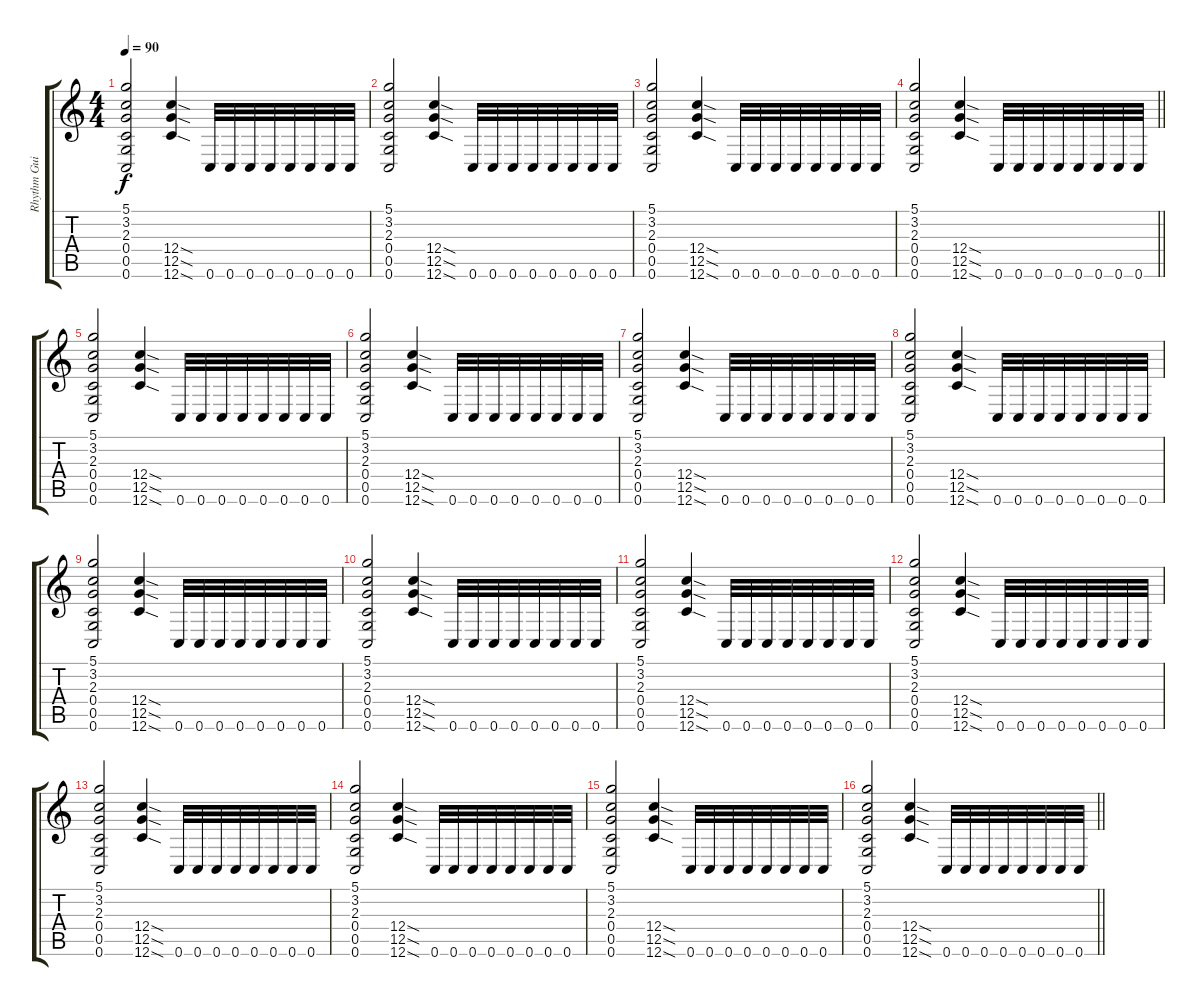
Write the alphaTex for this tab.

\track ("Rhythm Guitar - Joe Duplantier" "Rhythm Gui") {instrument distortionguitar}
\staff {score tabs}
\tuning (D4 A3 F3 C3 G2 C2) {hide}
\ts (4 4)
\tempo 90
\clef g2
\ks c
(5.1 3.2 2.3 0.4 0.5 0.6).2{dy f} (12.4{sod} 12.5{sod} 12.6{sod}).4 0.6.32 0.6.32 0.6.32 0.6.32 0.6.32 0.6.32 0.6.32 0.6.32 |
(5.1 3.2 2.3 0.4 0.5 0.6).2 (12.4{sod} 12.5{sod} 12.6{sod}).4 0.6.32 0.6.32 0.6.32 0.6.32 0.6.32 0.6.32 0.6.32 0.6.32 |
(5.1 3.2 2.3 0.4 0.5 0.6).2 (12.4{sod} 12.5{sod} 12.6{sod}).4 0.6.32 0.6.32 0.6.32 0.6.32 0.6.32 0.6.32 0.6.32 0.6.32 |
\barLineRight lightlight
(5.1 3.2 2.3 0.4 0.5 0.6).2 (12.4{sod} 12.5{sod} 12.6{sod}).4 0.6.32 0.6.32 0.6.32 0.6.32 0.6.32 0.6.32 0.6.32 0.6.32 |
(5.1 3.2 2.3 0.4 0.5 0.6).2 (12.4{sod} 12.5{sod} 12.6{sod}).4 0.6.32 0.6.32 0.6.32 0.6.32 0.6.32 0.6.32 0.6.32 0.6.32 |
(5.1 3.2 2.3 0.4 0.5 0.6).2 (12.4{sod} 12.5{sod} 12.6{sod}).4 0.6.32 0.6.32 0.6.32 0.6.32 0.6.32 0.6.32 0.6.32 0.6.32 |
(5.1 3.2 2.3 0.4 0.5 0.6).2 (12.4{sod} 12.5{sod} 12.6{sod}).4 0.6.32 0.6.32 0.6.32 0.6.32 0.6.32 0.6.32 0.6.32 0.6.32 |
(5.1 3.2 2.3 0.4 0.5 0.6).2 (12.4{sod} 12.5{sod} 12.6{sod}).4 0.6.32 0.6.32 0.6.32 0.6.32 0.6.32 0.6.32 0.6.32 0.6.32 |
(5.1 3.2 2.3 0.4 0.5 0.6).2 (12.4{sod} 12.5{sod} 12.6{sod}).4 0.6.32 0.6.32 0.6.32 0.6.32 0.6.32 0.6.32 0.6.32 0.6.32 |
(5.1 3.2 2.3 0.4 0.5 0.6).2 (12.4{sod} 12.5{sod} 12.6{sod}).4 0.6.32 0.6.32 0.6.32 0.6.32 0.6.32 0.6.32 0.6.32 0.6.32 |
(5.1 3.2 2.3 0.4 0.5 0.6).2 (12.4{sod} 12.5{sod} 12.6{sod}).4 0.6.32 0.6.32 0.6.32 0.6.32 0.6.32 0.6.32 0.6.32 0.6.32 |
(5.1 3.2 2.3 0.4 0.5 0.6).2 (12.4{sod} 12.5{sod} 12.6{sod}).4 0.6.32 0.6.32 0.6.32 0.6.32 0.6.32 0.6.32 0.6.32 0.6.32 |
(5.1 3.2 2.3 0.4 0.5 0.6).2 (12.4{sod} 12.5{sod} 12.6{sod}).4 0.6.32 0.6.32 0.6.32 0.6.32 0.6.32 0.6.32 0.6.32 0.6.32 |
(5.1 3.2 2.3 0.4 0.5 0.6).2 (12.4{sod} 12.5{sod} 12.6{sod}).4 0.6.32 0.6.32 0.6.32 0.6.32 0.6.32 0.6.32 0.6.32 0.6.32 |
(5.1 3.2 2.3 0.4 0.5 0.6).2 (12.4{sod} 12.5{sod} 12.6{sod}).4 0.6.32 0.6.32 0.6.32 0.6.32 0.6.32 0.6.32 0.6.32 0.6.32 |
\barLineRight lightlight
(5.1 3.2 2.3 0.4 0.5 0.6).2 (12.4{sod} 12.5{sod} 12.6{sod}).4 0.6.32 0.6.32 0.6.32 0.6.32 0.6.32 0.6.32 0.6.32 0.6.32
